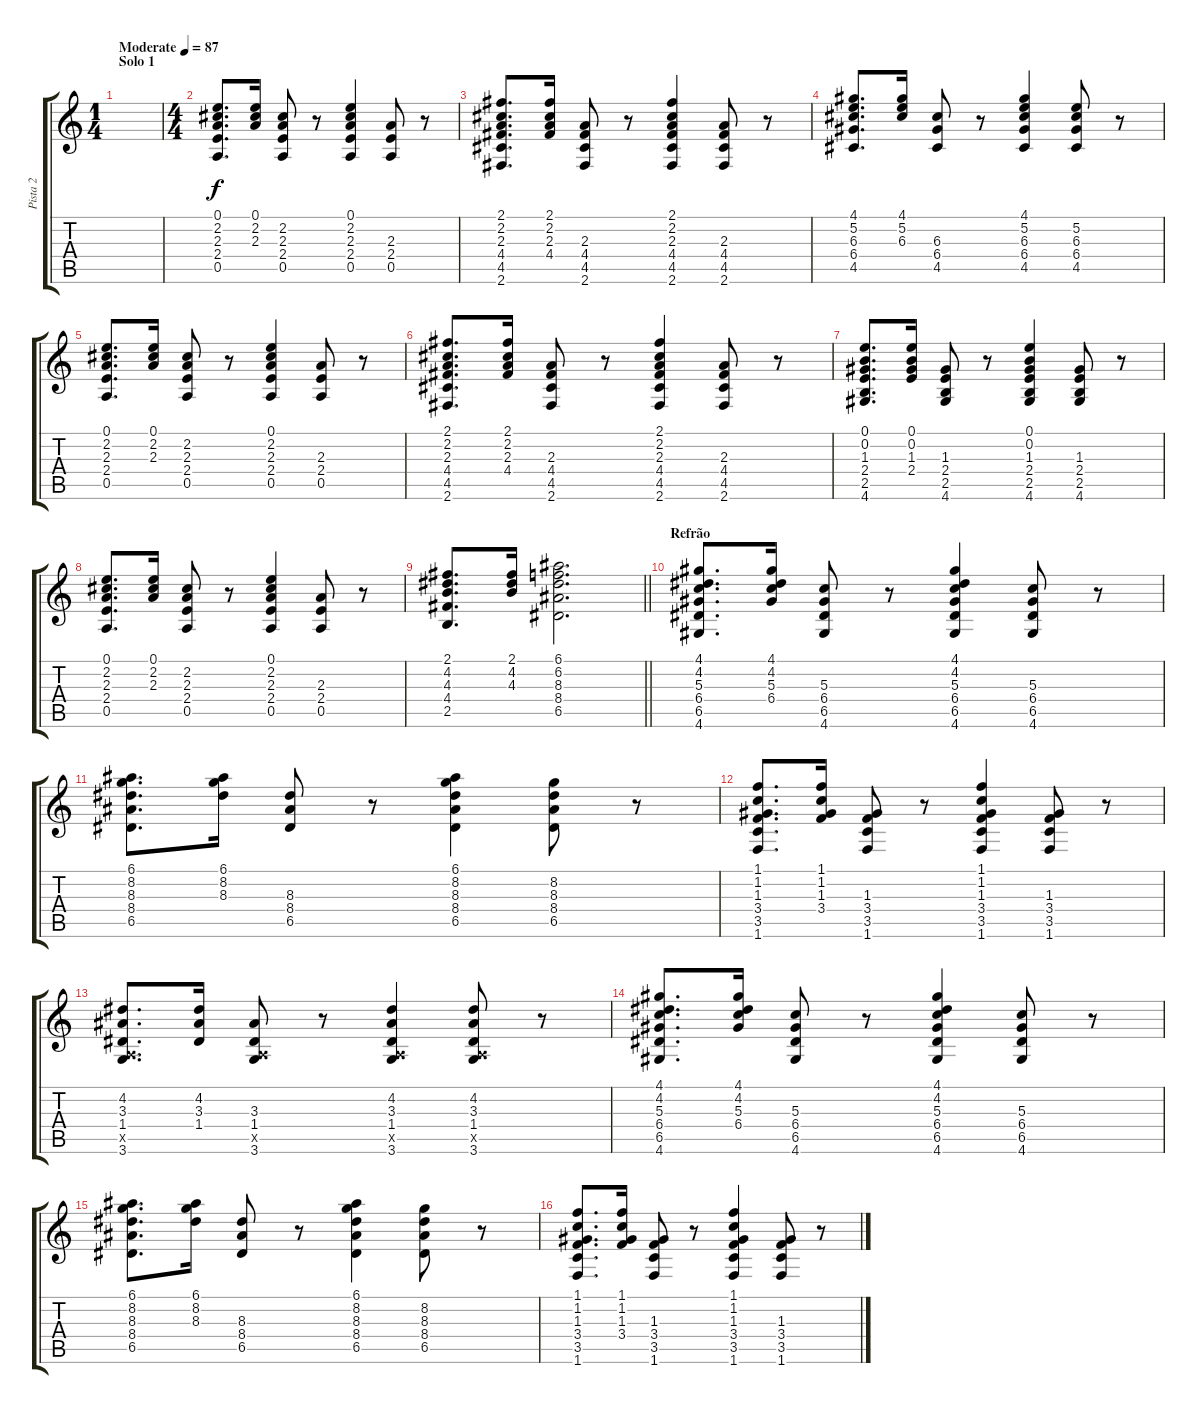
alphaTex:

\track ("Pista 2" "Pista 2") {instrument acousticguitarsteel}
\staff {score tabs}
\tuning (E4 B3 G3 D3 A2 E2) {hide}
\ts (1 4)
\section ("" "Solo 1")
\tempo (87 "Moderate")
\clef g2
\ks c
|
\ts (4 4)
(0.1 2.2 2.3 2.4 0.5).8{d} (0.1 2.2 2.3).16 (2.2 2.3 2.4 0.5).8 r.8 (0.1 2.2 2.3 2.4 0.5).4 (2.3 2.4 0.5).8 r.8 |
(2.1 2.2 2.3 4.4 4.5 2.6).8{d} (2.1 2.2 2.3 4.4).16 (2.3 4.4 4.5 2.6).8 r.8 (2.1 2.2 2.3 4.4 4.5 2.6).4 (2.3 4.4 4.5 2.6).8 r.8 |
(4.1 5.2 6.3 6.4 4.5).8{d} (4.1 5.2 6.3).16 (6.3 6.4 4.5).8 r.8 (4.1 5.2 6.3 6.4 4.5).4 (5.2 6.3 6.4 4.5).8 r.8 |
(0.1 2.2 2.3 2.4 0.5).8{d} (0.1 2.2 2.3).16 (2.2 2.3 2.4 0.5).8 r.8 (0.1 2.2 2.3 2.4 0.5).4 (2.3 2.4 0.5).8 r.8 |
(2.1 2.2 2.3 4.4 4.5 2.6).8{d} (2.1 2.2 2.3 4.4).16 (2.3 4.4 4.5 2.6).8 r.8 (2.1 2.2 2.3 4.4 4.5 2.6).4 (2.3 4.4 4.5 2.6).8 r.8 |
(0.1 0.2 1.3 2.4 2.5 4.6).8{d} (0.1 0.2 1.3 2.4).16 (1.3 2.4 2.5 4.6).8 r.8 (0.1 0.2 1.3 2.4 2.5 4.6).4 (1.3 2.4 2.5 4.6).8 r.8 |
(0.1 2.2 2.3 2.4 0.5).8{d} (0.1 2.2 2.3).16 (2.2 2.3 2.4 0.5).8 r.8 (0.1 2.2 2.3 2.4 0.5).4 (2.3 2.4 0.5).8 r.8 |
\barLineRight lightlight
(2.1 4.2 4.3 4.4 2.5).8{d} (2.1 4.2 4.3).16 (6.1 6.2 8.3 8.4 6.5).2{d} |
\section ("" "Refrão")
(4.1 4.2 5.3 6.4 6.5 4.6).8{d} (4.1 4.2 5.3 6.4).16 (5.3 6.4 6.5 4.6).8 r.8 (4.1 4.2 5.3 6.4 6.5 4.6).4 (5.3 6.4 6.5 4.6).8 r.8 |
(6.1 8.2 8.3 8.4 6.5).8{d} (6.1 8.2 8.3).16 (8.3 8.4 6.5).8 r.8 (6.1 8.2 8.3 8.4 6.5).4 (8.2 8.3 8.4 6.5).8 r.8 |
(1.1 1.2 1.3 3.4 3.5 1.6).8{d} (1.1 1.2 1.3 3.4).16 (1.3 3.4 3.5 1.6).8 r.8 (1.1 1.2 1.3 3.4 3.5 1.6).4 (1.3 3.4 3.5 1.6).8 r.8 |
(4.2 3.3 1.4 0.5{x} 3.6).8{d} (4.2 3.3 1.4).16 (3.3 1.4 0.5{x} 3.6).8 r.8 (4.2 3.3 1.4 0.5{x} 3.6).4 (4.2 3.3 1.4 0.5{x} 3.6).8 r.8 |
(4.1 4.2 5.3 6.4 6.5 4.6).8{d} (4.1 4.2 5.3 6.4).16 (5.3 6.4 6.5 4.6).8 r.8 (4.1 4.2 5.3 6.4 6.5 4.6).4 (5.3 6.4 6.5 4.6).8 r.8 |
(6.1 8.2 8.3 8.4 6.5).8{d} (6.1 8.2 8.3).16 (8.3 8.4 6.5).8 r.8 (6.1 8.2 8.3 8.4 6.5).4 (8.2 8.3 8.4 6.5).8 r.8 |
(1.1 1.2 1.3 3.4 3.5 1.6).8{d} (1.1 1.2 1.3 3.4).16 (1.3 3.4 3.5 1.6).8 r.8 (1.1 1.2 1.3 3.4 3.5 1.6).4 (1.3 3.4 3.5 1.6).8 r.8
